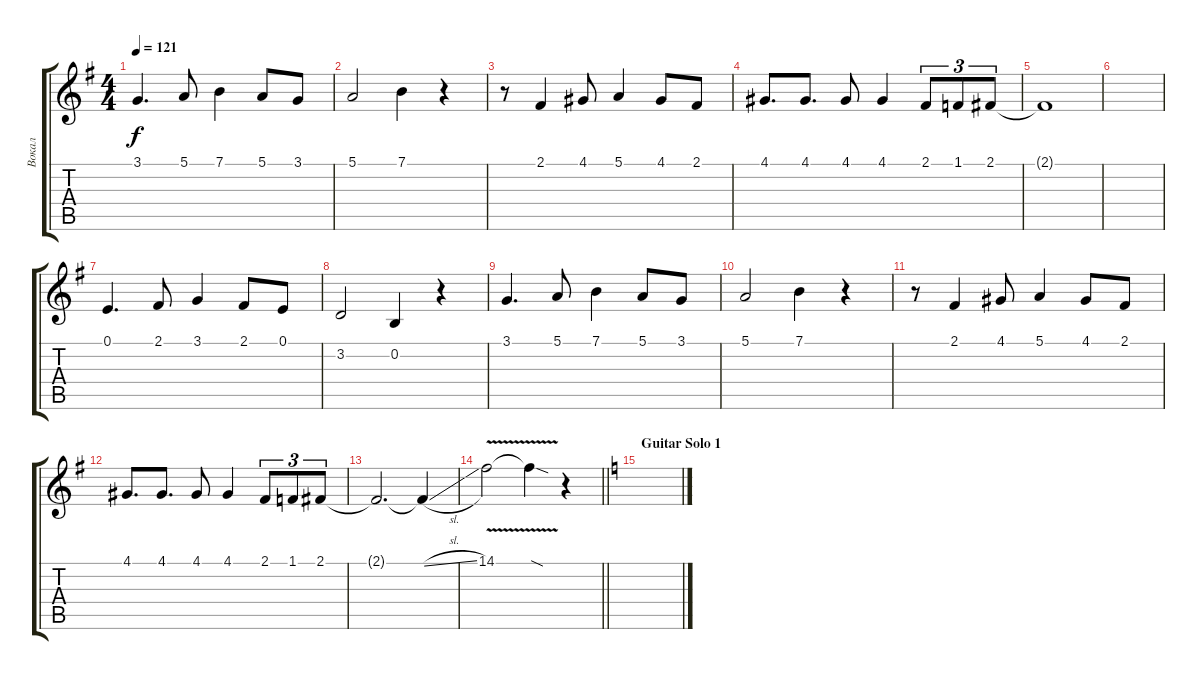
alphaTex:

\track ("Вокал" "Вокал") {instrument trumpet}
\staff {score tabs}
\tuning (E4 B3 G3 D3 A2 E2) {hide}
\ts (4 4)
\tempo 121
\clef g2
\ks eminor
3.1.4{d dy f} 5.1.8 7.1.4 5.1.8 3.1.8 |
5.1.2 7.1.4 r.4 |
r.8 2.1.4 4.1.8 5.1.4 4.1.8 2.1.8 |
4.1.8{d} 4.1.8{d} 4.1.8 4.1.4 2.1.8{tu (3 2)} 1.1.8{tu (3 2)} 2.1.8{tu (3 2)} |
2.1{t}.1 |
|
0.1.4{d} 2.1.8 3.1.4 2.1.8 0.1.8 |
3.2.2 0.2.4 r.4 |
3.1.4{d} 5.1.8 7.1.4 5.1.8 3.1.8 |
5.1.2 7.1.4 r.4 |
r.8 2.1.4 4.1.8 5.1.4 4.1.8 2.1.8 |
4.1.8{d} 4.1.8{d} 4.1.8 4.1.4 2.1.8{tu (3 2)} 1.1.8{tu (3 2)} 2.1.8{tu (3 2)} |
2.1{t}.2{d} 2.1{sl t}.4 |
\barLineRight lightlight
14.1{v}.2 14.1{sod t}.4 r.4 |
\section ("" "Guitar Solo 1")
\ks aminor
